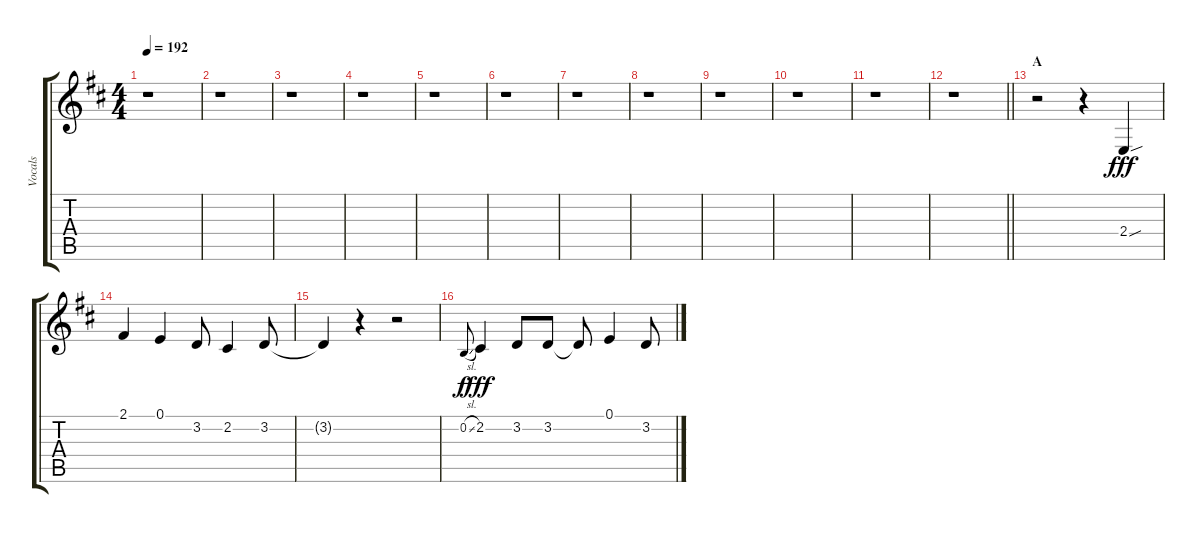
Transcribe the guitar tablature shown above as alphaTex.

\track ("Vocals" "Vocals") {instrument voiceoohs}
\staff {score tabs}
\tuning (E4 B3 G3 D3 A2 E2) {hide}
\ts (4 4)
\tempo 192
\clef g2
\ks d
r.1{dy fff} |
r.1 |
r.1 |
r.1 |
r.1 |
r.1 |
r.1 |
r.1 |
r.1 |
r.1 |
r.1 |
\barLineRight lightlight
r.1 |
\section ("" "A")
r.2 r.4 2.4{sou}.4 |
2.1.4 0.1.4 3.2.8 2.2.4 3.2.8 |
3.2{t}.4 r.4 r.2 |
0.2{sl}.8{gr onbeat dy f} 2.2.4{dy fff} 3.2.8 3.2.8 3.2{t}.8 0.1.4 3.2.8
